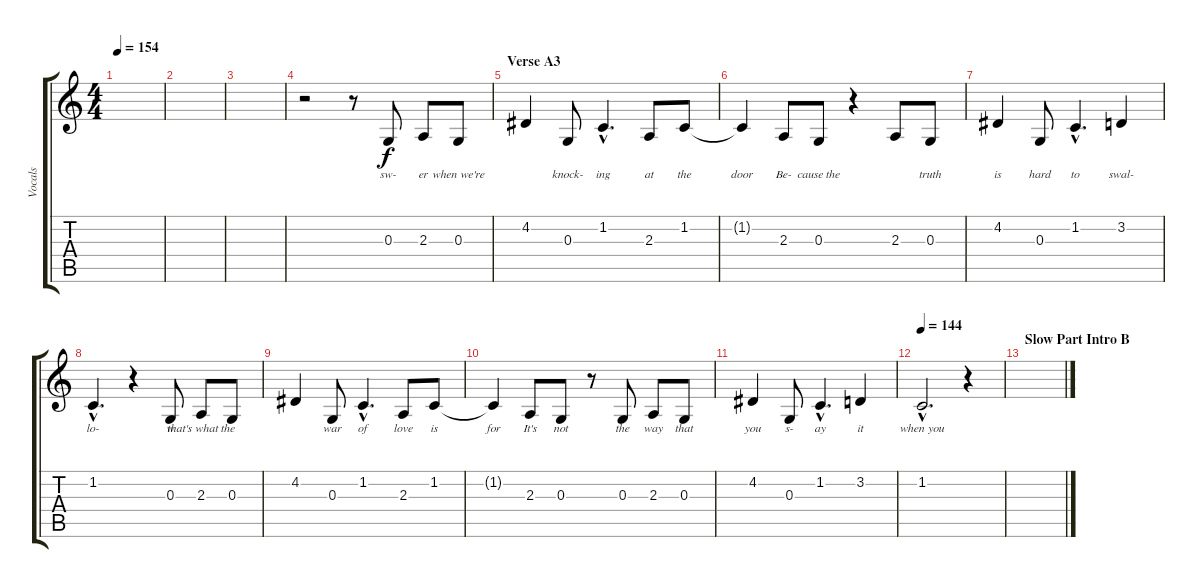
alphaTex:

\track ("Vocals" "Vocals") {instrument tenorsax}
\staff {score tabs}
\tuning (E4 B3 G3 D3 A2 E2) {hide}
\ts (4 4)
\tempo 154
\clef g2
\ks c
|
|
|
r.2 r.8 0.3.8{lyrics (0 "sw-") lyrics (1 "") lyrics (2 "") lyrics (3 "") lyrics (4 "") volume 16} 2.3.8{lyrics (0 "er") lyrics (1 "") lyrics (2 "") lyrics (3 "") lyrics (4 "")} 0.3.8{lyrics (0 "when we're") lyrics (1 "") lyrics (2 "") lyrics (3 "") lyrics (4 "")} |
\section ("" "Verse A3")
4.2.4{lyrics (0 "") lyrics (1 "") lyrics (2 "") lyrics (3 "") lyrics (4 "")} 0.3.8{lyrics (0 "knock-") lyrics (1 "") lyrics (2 "") lyrics (3 "") lyrics (4 "")} 1.2{hac}.4{d lyrics (0 "ing") lyrics (1 "") lyrics (2 "") lyrics (3 "") lyrics (4 "")} 2.3.8{lyrics (0 "at") lyrics (1 "") lyrics (2 "") lyrics (3 "") lyrics (4 "")} 1.2.8{lyrics (0 "the") lyrics (1 "") lyrics (2 "") lyrics (3 "") lyrics (4 "")} |
1.2{t}.4{lyrics (0 "door") lyrics (1 "") lyrics (2 "") lyrics (3 "") lyrics (4 "")} 2.3.8{lyrics (0 "Be-") lyrics (1 "") lyrics (2 "") lyrics (3 "") lyrics (4 "")} 0.3.8{lyrics (0 "cause the") lyrics (1 "") lyrics (2 "") lyrics (3 "") lyrics (4 "")} r.4 2.3.8{lyrics (0 "") lyrics (1 "") lyrics (2 "") lyrics (3 "") lyrics (4 "")} 0.3.8{lyrics (0 "truth") lyrics (1 "") lyrics (2 "") lyrics (3 "") lyrics (4 "")} |
4.2.4{lyrics (0 "is") lyrics (1 "") lyrics (2 "") lyrics (3 "") lyrics (4 "")} 0.3.8{lyrics (0 "hard") lyrics (1 "") lyrics (2 "") lyrics (3 "") lyrics (4 "")} 1.2{hac}.4{d lyrics (0 "to") lyrics (1 "") lyrics (2 "") lyrics (3 "") lyrics (4 "")} 3.2.4{lyrics (0 "swal-") lyrics (1 "") lyrics (2 "") lyrics (3 "") lyrics (4 "")} |
1.2{hac}.4{d lyrics (0 "lo-") lyrics (1 "") lyrics (2 "") lyrics (3 "") lyrics (4 "")} r.4 0.3.8{lyrics (0 "w") lyrics (1 "") lyrics (2 "") lyrics (3 "") lyrics (4 "")} 2.3.8{lyrics (0 "that's what the") lyrics (1 "") lyrics (2 "") lyrics (3 "") lyrics (4 "")} 0.3.8{lyrics (0 "") lyrics (1 "") lyrics (2 "") lyrics (3 "") lyrics (4 "")} |
4.2.4{lyrics (0 "") lyrics (1 "") lyrics (2 "") lyrics (3 "") lyrics (4 "")} 0.3.8{lyrics (0 "war") lyrics (1 "") lyrics (2 "") lyrics (3 "") lyrics (4 "")} 1.2{hac}.4{d lyrics (0 "of") lyrics (1 "") lyrics (2 "") lyrics (3 "") lyrics (4 "")} 2.3.8{lyrics (0 "love") lyrics (1 "") lyrics (2 "") lyrics (3 "") lyrics (4 "")} 1.2.8{lyrics (0 "is") lyrics (1 "") lyrics (2 "") lyrics (3 "") lyrics (4 "")} |
1.2{t}.4{lyrics (0 "for") lyrics (1 "") lyrics (2 "") lyrics (3 "") lyrics (4 "")} 2.3.8{lyrics (0 "It's") lyrics (1 "") lyrics (2 "") lyrics (3 "") lyrics (4 "")} 0.3.8{lyrics (0 "not") lyrics (1 "") lyrics (2 "") lyrics (3 "") lyrics (4 "")} r.8 0.3.8{lyrics (0 "the") lyrics (1 "") lyrics (2 "") lyrics (3 "") lyrics (4 "")} 2.3.8{lyrics (0 "way") lyrics (1 "") lyrics (2 "") lyrics (3 "") lyrics (4 "")} 0.3.8{lyrics (0 "that") lyrics (1 "") lyrics (2 "") lyrics (3 "") lyrics (4 "")} |
4.2.4{lyrics (0 "you") lyrics (1 "") lyrics (2 "") lyrics (3 "") lyrics (4 "")} 0.3.8{lyrics (0 "s-") lyrics (1 "") lyrics (2 "") lyrics (3 "") lyrics (4 "")} 1.2{hac}.4{d lyrics (0 "ay") lyrics (1 "") lyrics (2 "") lyrics (3 "") lyrics (4 "")} 3.2.4{lyrics (0 "it") lyrics (1 "") lyrics (2 "") lyrics (3 "") lyrics (4 "")} |
\tempo 144
1.2{hac}.2{d lyrics (0 "when you") lyrics (1 "") lyrics (2 "") lyrics (3 "") lyrics (4 "")} r.4 |
\section ("" "Slow Part Intro B")
